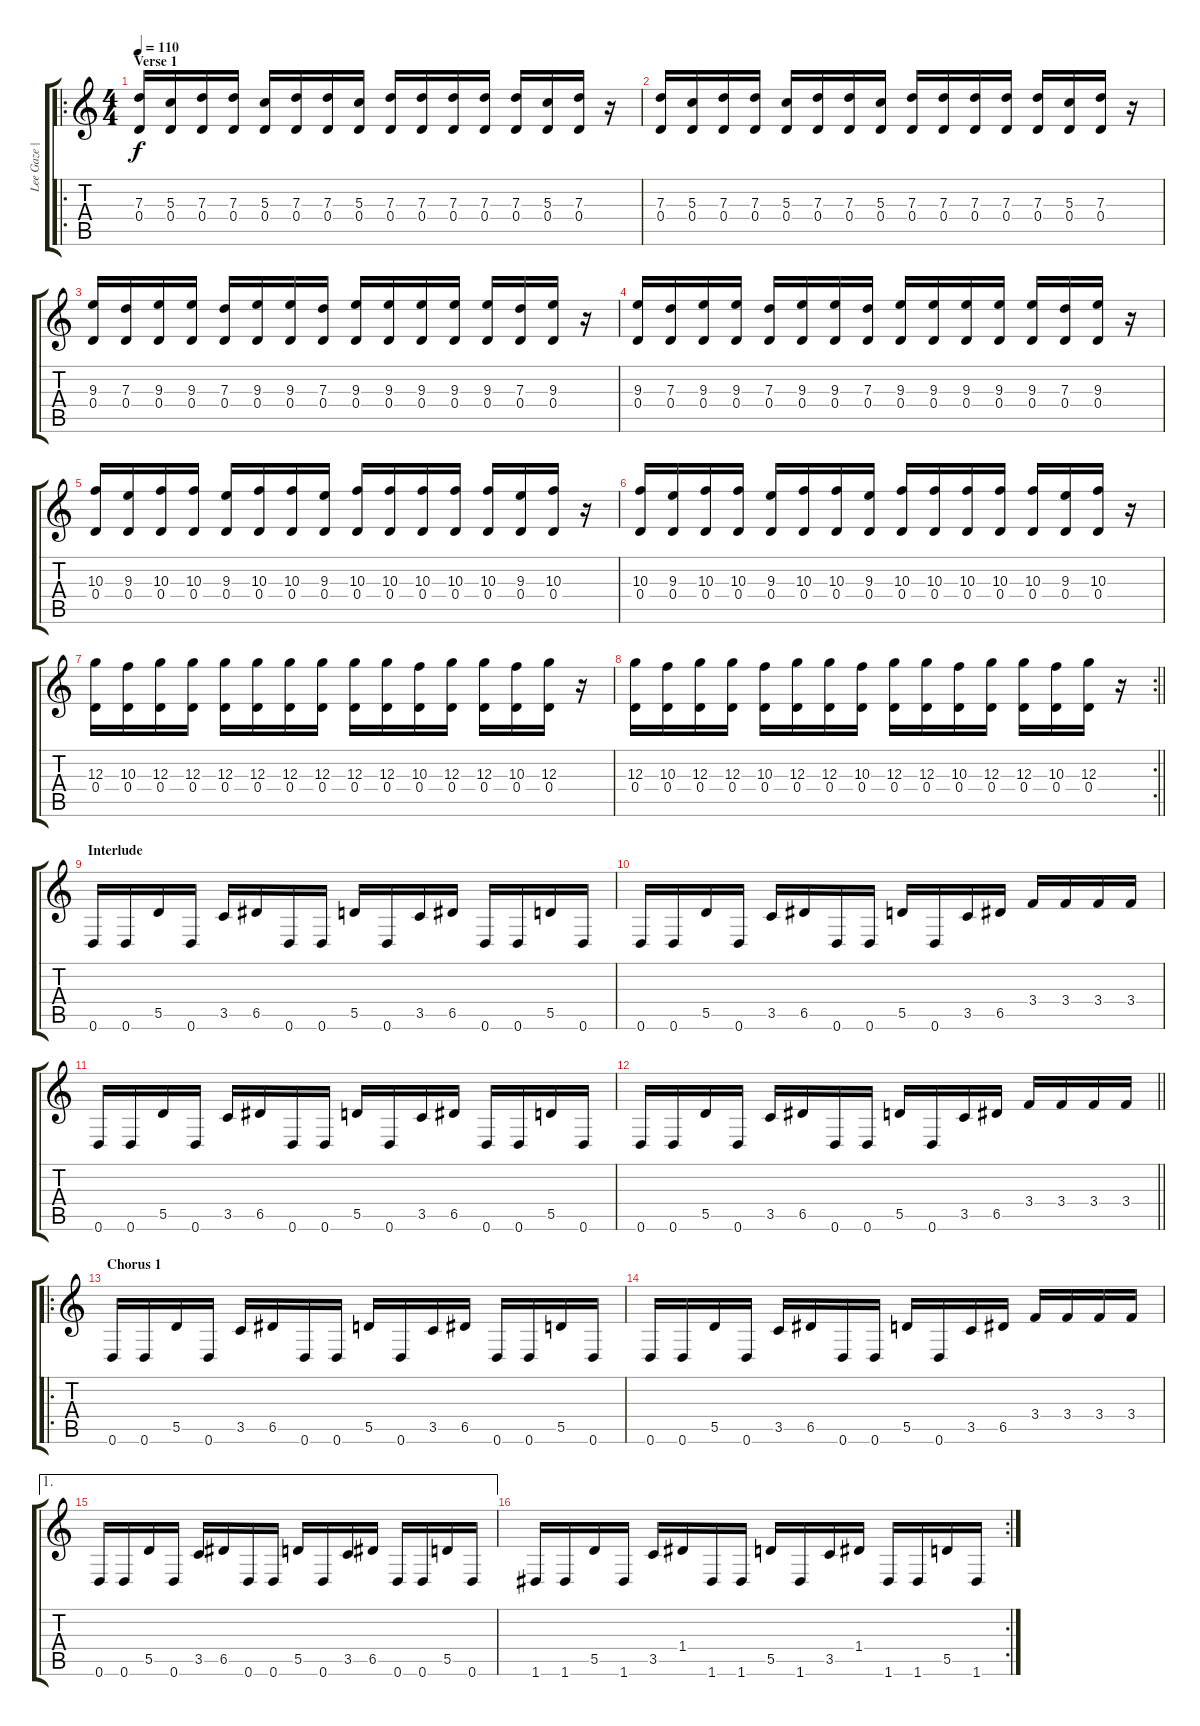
\track ("Lee Gaze | Lead" "Lee Gaze |") {instrument distortionguitar}
\staff {score tabs}
\tuning (E4 B3 G3 D3 A2 D2) {hide}
\ro
\ts (4 4)
\section ("" "Verse 1")
\tempo 110
\clef g2
\ks c
(7.3 0.4).16{dy f} (5.3 0.4).16 (7.3 0.4).16 (7.3 0.4).16 (5.3 0.4).16 (7.3 0.4).16 (7.3 0.4).16 (5.3 0.4).16 (7.3 0.4).16 (7.3 0.4).16 (7.3 0.4).16 (7.3 0.4).16 (7.3 0.4).16 (5.3 0.4).16 (7.3 0.4).16 r.16 |
(7.3 0.4).16 (5.3 0.4).16 (7.3 0.4).16 (7.3 0.4).16 (5.3 0.4).16 (7.3 0.4).16 (7.3 0.4).16 (5.3 0.4).16 (7.3 0.4).16 (7.3 0.4).16 (7.3 0.4).16 (7.3 0.4).16 (7.3 0.4).16 (5.3 0.4).16 (7.3 0.4).16 r.16 |
(9.3 0.4).16 (7.3 0.4).16 (9.3 0.4).16 (9.3 0.4).16 (7.3 0.4).16 (9.3 0.4).16 (9.3 0.4).16 (7.3 0.4).16 (9.3 0.4).16 (9.3 0.4).16 (9.3 0.4).16 (9.3 0.4).16 (9.3 0.4).16 (7.3 0.4).16 (9.3 0.4).16 r.16 |
(9.3 0.4).16 (7.3 0.4).16 (9.3 0.4).16 (9.3 0.4).16 (7.3 0.4).16 (9.3 0.4).16 (9.3 0.4).16 (7.3 0.4).16 (9.3 0.4).16 (9.3 0.4).16 (9.3 0.4).16 (9.3 0.4).16 (9.3 0.4).16 (7.3 0.4).16 (9.3 0.4).16 r.16 |
(10.3 0.4).16 (9.3 0.4).16 (10.3 0.4).16 (10.3 0.4).16 (9.3 0.4).16 (10.3 0.4).16 (10.3 0.4).16 (9.3 0.4).16 (10.3 0.4).16 (10.3 0.4).16 (10.3 0.4).16 (10.3 0.4).16 (10.3 0.4).16 (9.3 0.4).16 (10.3 0.4).16 r.16 |
(10.3 0.4).16 (9.3 0.4).16 (10.3 0.4).16 (10.3 0.4).16 (9.3 0.4).16 (10.3 0.4).16 (10.3 0.4).16 (9.3 0.4).16 (10.3 0.4).16 (10.3 0.4).16 (10.3 0.4).16 (10.3 0.4).16 (10.3 0.4).16 (9.3 0.4).16 (10.3 0.4).16 r.16 |
(12.3 0.4).16 (10.3 0.4).16 (12.3 0.4).16 (12.3 0.4).16 (12.3 0.4).16 (12.3 0.4).16 (12.3 0.4).16 (12.3 0.4).16 (12.3 0.4).16 (12.3 0.4).16 (10.3 0.4).16 (12.3 0.4).16 (12.3 0.4).16 (10.3 0.4).16 (12.3 0.4).16 r.16 |
\rc 2
\barLineRight lightlight
(12.3 0.4).16 (10.3 0.4).16 (12.3 0.4).16 (12.3 0.4).16 (10.3 0.4).16 (12.3 0.4).16 (12.3 0.4).16 (10.3 0.4).16 (12.3 0.4).16 (12.3 0.4).16 (10.3 0.4).16 (12.3 0.4).16 (12.3 0.4).16 (10.3 0.4).16 (12.3 0.4).16 r.16 |
\section ("" "Interlude")
0.6.16 0.6.16 5.5.16 0.6.16 3.5.16 6.5.16 0.6.16 0.6.16 5.5.16 0.6.16 3.5.16 6.5.16 0.6.16 0.6.16 5.5.16 0.6.16 |
0.6.16 0.6.16 5.5.16 0.6.16 3.5.16 6.5.16 0.6.16 0.6.16 5.5.16 0.6.16 3.5.16 6.5.16 3.4.16 3.4.16 3.4.16 3.4.16 |
0.6.16 0.6.16 5.5.16 0.6.16 3.5.16 6.5.16 0.6.16 0.6.16 5.5.16 0.6.16 3.5.16 6.5.16 0.6.16 0.6.16 5.5.16 0.6.16 |
\barLineRight lightlight
0.6.16 0.6.16 5.5.16 0.6.16 3.5.16 6.5.16 0.6.16 0.6.16 5.5.16 0.6.16 3.5.16 6.5.16 3.4.16 3.4.16 3.4.16 3.4.16 |
\ro
\section ("" "Chorus 1")
0.6.16 0.6.16 5.5.16 0.6.16 3.5.16 6.5.16 0.6.16 0.6.16 5.5.16 0.6.16 3.5.16 6.5.16 0.6.16 0.6.16 5.5.16 0.6.16 |
0.6.16 0.6.16 5.5.16 0.6.16 3.5.16 6.5.16 0.6.16 0.6.16 5.5.16 0.6.16 3.5.16 6.5.16 3.4.16 3.4.16 3.4.16 3.4.16 |
\ae 1
0.6.16 0.6.16 5.5.16 0.6.16 3.5.16 6.5.16 0.6.16 0.6.16 5.5.16 0.6.16 3.5.16 6.5.16 0.6.16 0.6.16 5.5.16 0.6.16 |
\rc 2
1.6.16 1.6.16 5.5.16 1.6.16 3.5.16 1.4.16 1.6.16 1.6.16 5.5.16 1.6.16 3.5.16 1.4.16 1.6.16 1.6.16 5.5.16 1.6.16
